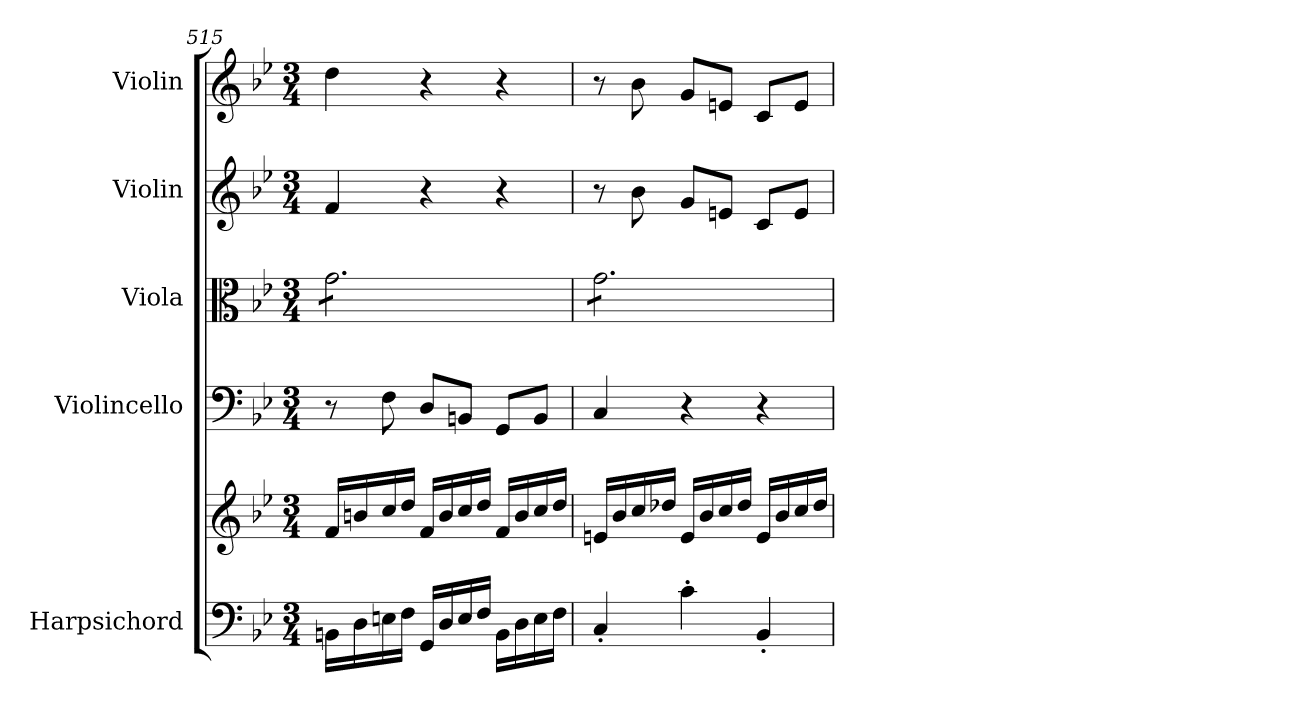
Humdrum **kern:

**kern	**kern	**kern	**kern	**kern	**kern
*part5	*part5	*part4	*part3	*part2	*part1
*staff6	*staff5	*staff4	*staff3	*staff2	*staff1
*I"Harpsichord	*	*I"Violincello	*I"Viola	*I"Violin	*I"Violin
*I'Hpschd	*	*I'Vc	*I'Vla	*I'Vln	*I'Vln
*clefF4	*clefG2	*clefF4	*clefC3	*clefG2	*clefG2
*k[b-e-]	*k[b-e-]	*k[b-e-]	*k[b-e-]	*k[b-e-]	*k[b-e-]
*M3/4	*M3/4	*M3/4	*M3/4	*M3/4	*M3/4
=515	=515	=515	=515	=515	=515
*	*	*	*tremolo	*	*
16BBn\LL	16f/LL	8r	8g\L	4f/	4dd\
16D\	16bn/	.	.	.	.
16En\	16cc/	8F\	8g\	.	.
16F\JJ	16dd/JJ	.	.	.	.
16GG/LL	16f/LL	8D/L	8g\	4r	4r
16D/	16b/	.	.	.	.
16E/	16cc/	8BBn/J	8g\	.	.
16F/JJ	16dd/JJ	.	.	.	.
16BB\LL	16f/LL	8GG/L	8g\	4r	4r
16D\	16b/	.	.	.	.
16E\	16cc/	8BB/J	8g\J	.	.
16F\JJ	16dd/JJ	.	.	.	.
=516	=516	=516	=516	=516	=516
4C'/	16en/LL	4C/	8g\L	8r	8r
.	16b-/	.	.	.	.
.	16cc/	.	8g\	8b-\	8b-\
.	16dd-X/JJ	.	.	.	.
4c'\	16e/LL	4r	8g\	8g/L	8g/L
.	16b-/	.	.	.	.
.	16cc/	.	8g\	8en/J	8en/J
.	16dd-/JJ	.	.	.	.
4BB-'/	16e/LL	4r	8g\	8c/L	8c/L
.	16b-/	.	.	.	.
.	16cc/	.	8g\J	8e/J	8e/J
*	*	*	*Xtremolo	*	*
.	16dd-/JJ	.	.	.	.
=	=	=	=	=	=
*-	*-	*-	*-	*-	*-
